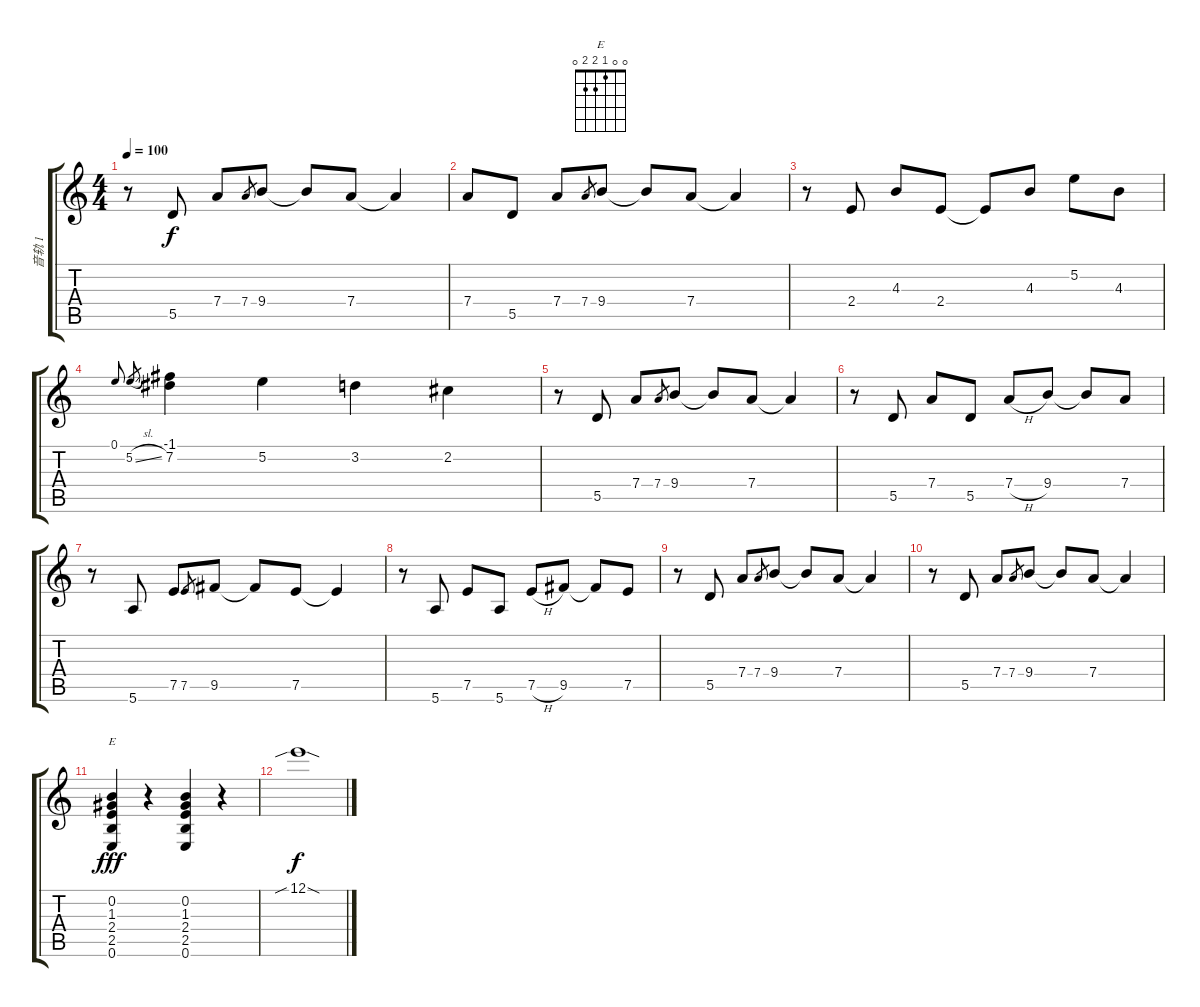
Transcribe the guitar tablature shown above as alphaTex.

\track ("音轨 1" "音轨 1") {instrument electricguitarclean}
\staff {score tabs}
\tuning (E4 B3 G3 D3 A2 E2) {hide}
\chord ("E" 0 0 1 2 2 0)
\ts (4 4)
\tempo 100
\clef g2
\ks c
r.8{dy f} 5.5.8 7.4.8 7.4.8{gr} 9.4.8 9.4{t}.8 7.4.8 7.4{t}.4 |
7.4.8 5.5.8 7.4.8 7.4.8{gr} 9.4.8 9.4{t}.8 7.4.8 7.4{t}.4 |
r.8 2.4.8 4.3.8 2.4.8 2.4{t}.8{txt ""} 4.3.8 5.2.8 4.3.8 |
0.1.16{gr onbeat} 5.2{sl}.16{gr} (-1.1 7.2).4 5.2.4 3.2.4 2.2.4 |
r.8 5.5.8 7.4.8 7.4.8{gr} 9.4.8 9.4{t}.8 7.4.8 7.4{t}.4 |
r.8 5.5.8 7.4.8 5.5.8 7.4{h}.8 9.4.8 9.4{t}.8 7.4.8 |
r.8 5.6.8 7.5.8 7.5.8{gr} 9.5.8 9.5{t}.8 7.5.8 7.5{t}.4 |
r.8 5.6.8 7.5.8 5.6.8 7.5{h}.8 9.5.8 9.5{t}.8 7.5.8 |
r.8 5.5.8 7.4.8 7.4.8{gr} 9.4.8 9.4{t}.8 7.4.8 7.4{t}.4 |
r.8 5.5.8 7.4.8 7.4.8{gr} 9.4.8 9.4{t}.8 7.4.8 7.4{t}.4 |
(0.2 1.3 2.4 2.5 0.6).4{ch "E" dy fff} r.4 (0.2 1.3 2.4 2.5 0.6).4 r.4 |
12.1{sib sod}.1{dy f}
